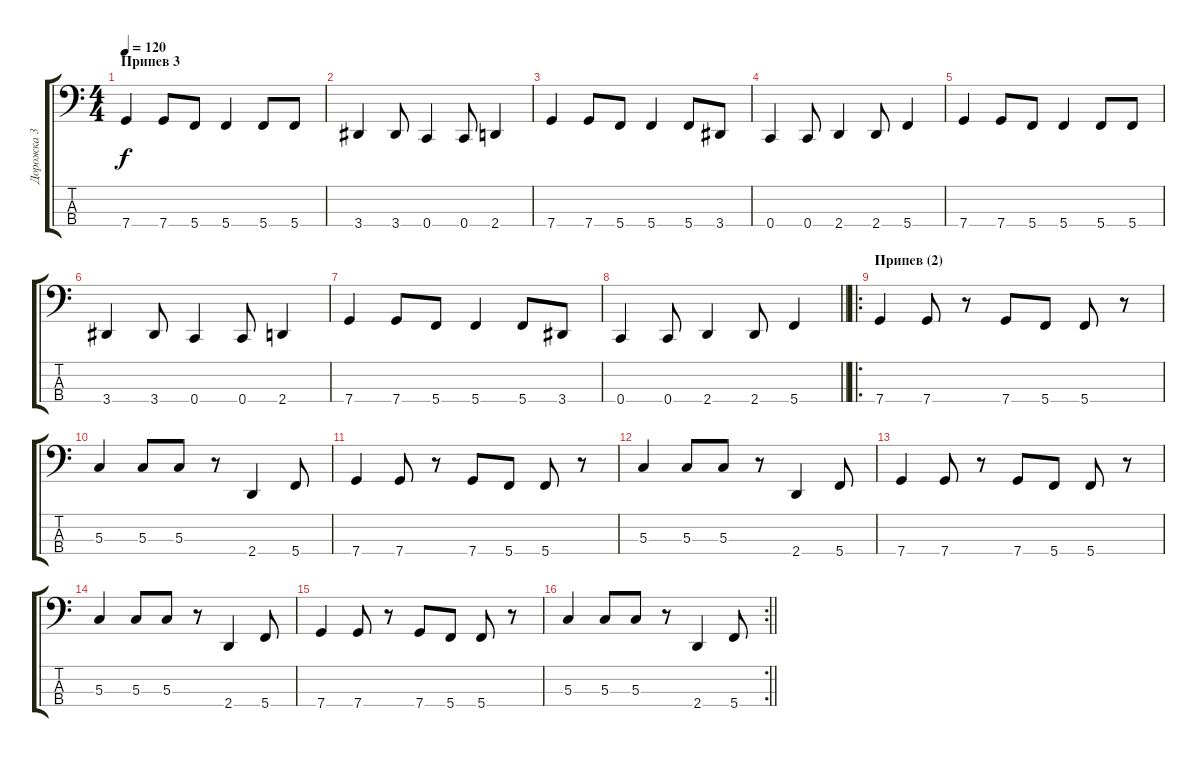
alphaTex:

\track ("Дорожка 3" "Дорожка 3") {instrument electricbassfinger}
\staff {score tabs}
\tuning (G2 C2 G1 C1) {hide}
\ts (4 4)
\section ("" "Припев 3")
\tempo 120
\clef f4
\ks c
7.4.4{dy f} 7.4.8 5.4.8 5.4.4 5.4.8 5.4.8 |
3.4.4 3.4.8 0.4.4 0.4.8 2.4.4 |
7.4.4 7.4.8 5.4.8 5.4.4 5.4.8 3.4.8 |
0.4.4 0.4.8 2.4.4 2.4.8 5.4.4 |
7.4.4 7.4.8 5.4.8 5.4.4 5.4.8 5.4.8 |
3.4.4 3.4.8 0.4.4 0.4.8 2.4.4 |
7.4.4 7.4.8 5.4.8 5.4.4 5.4.8 3.4.8 |
\barLineRight lightlight
0.4.4 0.4.8 2.4.4 2.4.8 5.4.4 |
\ro
\section ("" "Припев (2)")
7.4.4 7.4.8 r.8 7.4.8 5.4.8 5.4.8 r.8 |
5.3.4 5.3.8 5.3.8 r.8 2.4.4 5.4.8 |
7.4.4 7.4.8 r.8 7.4.8 5.4.8 5.4.8 r.8 |
5.3.4 5.3.8 5.3.8 r.8 2.4.4 5.4.8 |
7.4.4 7.4.8 r.8 7.4.8 5.4.8 5.4.8 r.8 |
5.3.4 5.3.8 5.3.8 r.8 2.4.4 5.4.8 |
7.4.4 7.4.8 r.8 7.4.8 5.4.8 5.4.8 r.8 |
\rc 2
\barLineRight lightlight
5.3.4 5.3.8 5.3.8 r.8 2.4.4 5.4.8
